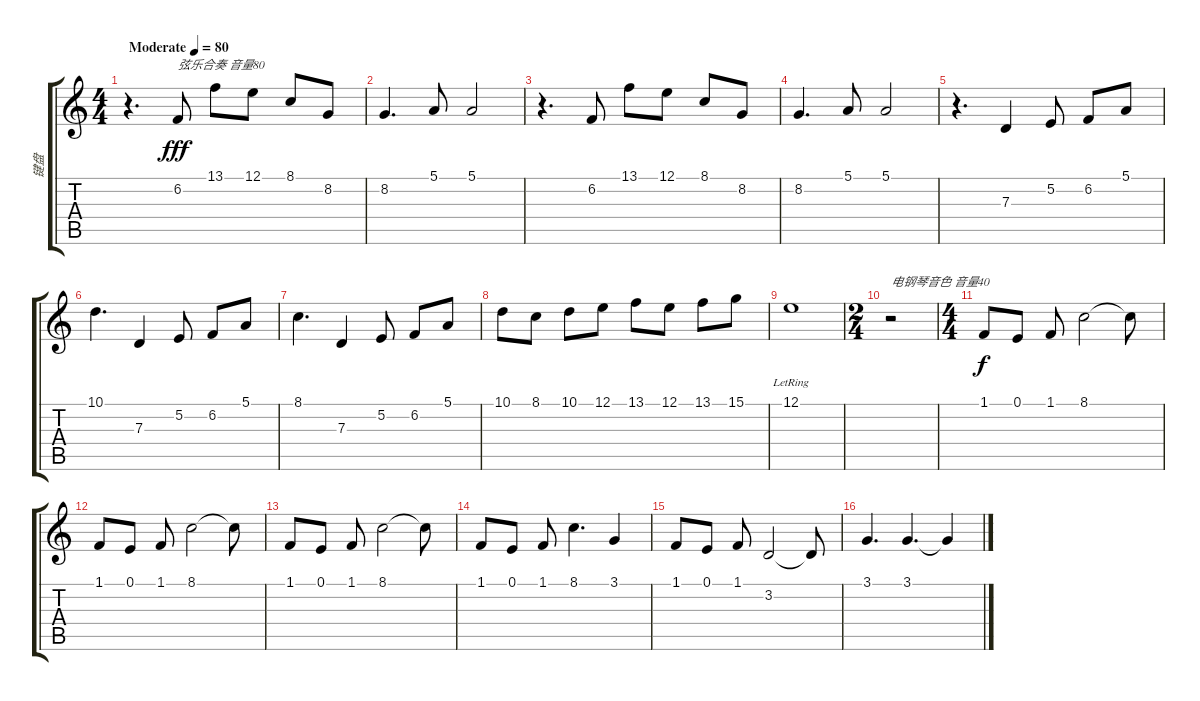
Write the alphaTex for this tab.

\track ("键盘" "键盘") {instrument stringensemble1}
\staff {score tabs}
\tuning (E4 B3 G3 D3 A2 E2) {hide}
\ts (4 4)
\tempo (80 "Moderate")
\clef g2
\ks c
r.4{d dy fff instrument stringensemble1} 6.2.8{txt "弦乐合奏 音量80"} 13.1.8 12.1.8 8.1.8 8.2.8 |
8.2.4{d} 5.1.8 5.1.2 |
r.4{d} 6.2.8 13.1.8 12.1.8 8.1.8 8.2.8 |
8.2.4{d} 5.1.8 5.1.2 |
r.4{d} 7.3.4 5.2.8 6.2.8 5.1.8 |
10.1.4{d} 7.3.4 5.2.8 6.2.8 5.1.8 |
8.1.4{d} 7.3.4 5.2.8 6.2.8 5.1.8 |
10.1.8 8.1.8 10.1.8 12.1.8 13.1.8 12.1.8 13.1.8 15.1.8 |
12.1{lr}.1 |
\ts (2 4)
r.2{txt "电钢琴音色 音量40"} |
\ts (4 4)
1.1.8{dy f} 0.1.8 1.1.8 8.1.2 8.1{t}.8 |
1.1.8 0.1.8 1.1.8 8.1.2 8.1{t}.8 |
1.1.8 0.1.8 1.1.8 8.1.2 8.1{t}.8 |
1.1.8 0.1.8 1.1.8 8.1.4{d} 3.1.4 |
1.1.8 0.1.8 1.1.8 3.2.2 3.2{t}.8 |
3.1.4{d} 3.1.4{d} 3.1{t}.4
